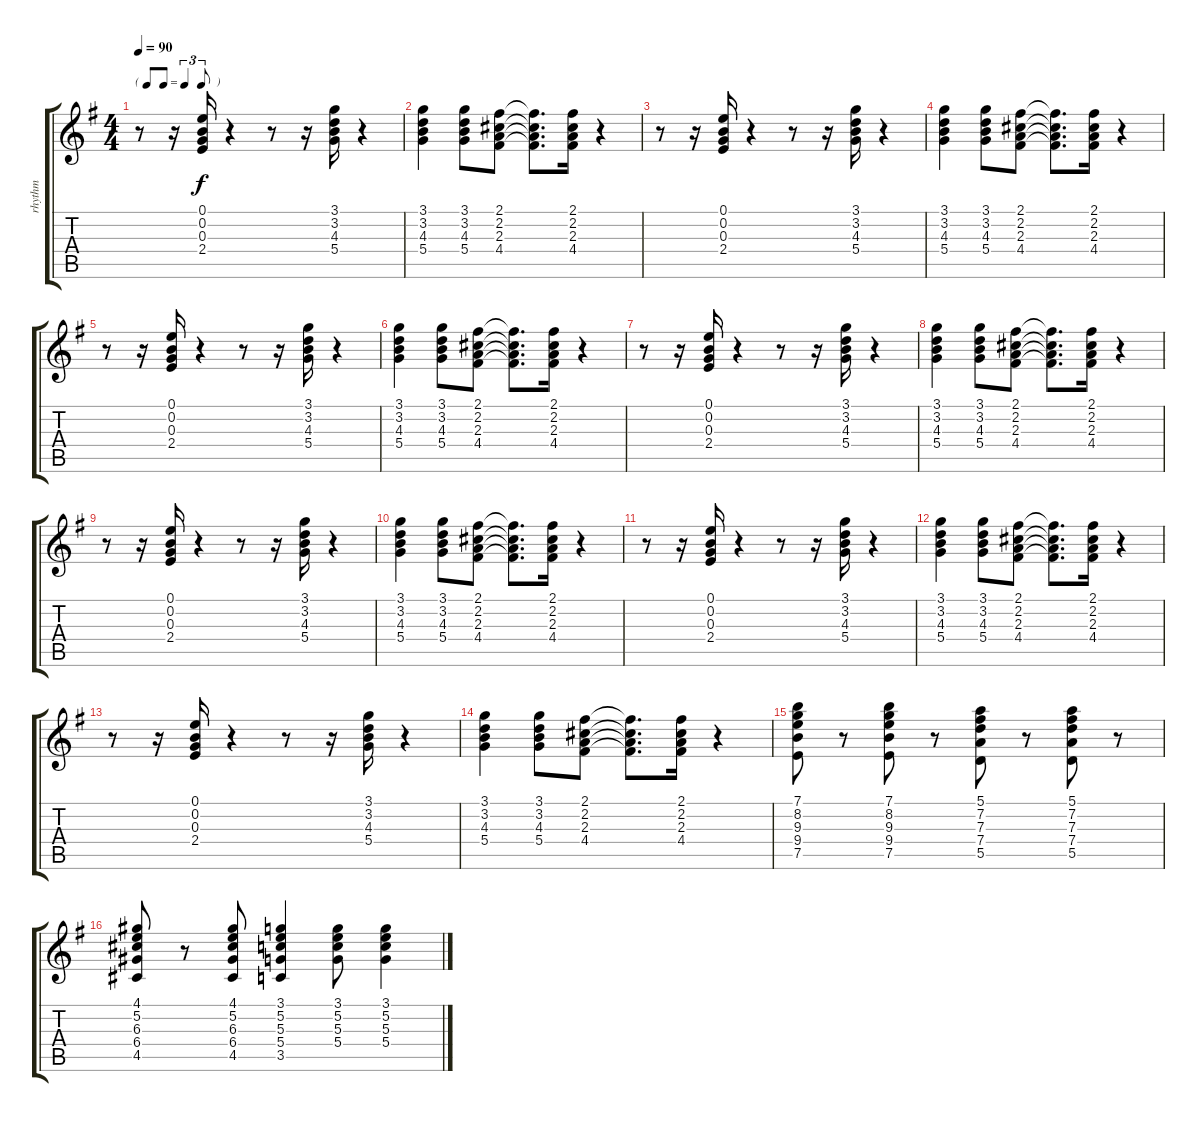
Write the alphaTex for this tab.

\track ("rhythm" "rhythm") {instrument electricguitarjazz}
\staff {score tabs}
\tuning (E4 B3 G3 D3 A2 E2) {hide}
\ts (4 4)
\tf triplet8th
\tempo 90
\clef g2
\ks g
r.8{dy f} r.16 (0.1 0.2 0.3 2.4).16 r.4 r.8 r.16 (3.1 3.2 4.3 5.4).16 r.4 |
(3.1 3.2 4.3 5.4).4 (3.1 3.2 4.3 5.4).8 (2.1 2.2 2.3 4.4).8 (2.1{t} 2.2{t} 2.3{t} 4.4{t}).8{d} (2.1 2.2 2.3 4.4).16 r.4 |
r.8 r.16 (0.1 0.2 0.3 2.4).16 r.4 r.8 r.16 (3.1 3.2 4.3 5.4).16 r.4 |
(3.1 3.2 4.3 5.4).4 (3.1 3.2 4.3 5.4).8 (2.1 2.2 2.3 4.4).8 (2.1{t} 2.2{t} 2.3{t} 4.4{t}).8{d} (2.1 2.2 2.3 4.4).16 r.4 |
r.8 r.16 (0.1 0.2 0.3 2.4).16 r.4 r.8 r.16 (3.1 3.2 4.3 5.4).16 r.4 |
(3.1 3.2 4.3 5.4).4 (3.1 3.2 4.3 5.4).8 (2.1 2.2 2.3 4.4).8 (2.1{t} 2.2{t} 2.3{t} 4.4{t}).8{d} (2.1 2.2 2.3 4.4).16 r.4 |
r.8 r.16 (0.1 0.2 0.3 2.4).16 r.4 r.8 r.16 (3.1 3.2 4.3 5.4).16 r.4 |
(3.1 3.2 4.3 5.4).4 (3.1 3.2 4.3 5.4).8 (2.1 2.2 2.3 4.4).8 (2.1{t} 2.2{t} 2.3{t} 4.4{t}).8{d} (2.1 2.2 2.3 4.4).16 r.4 |
r.8 r.16 (0.1 0.2 0.3 2.4).16 r.4 r.8 r.16 (3.1 3.2 4.3 5.4).16 r.4 |
(3.1 3.2 4.3 5.4).4 (3.1 3.2 4.3 5.4).8 (2.1 2.2 2.3 4.4).8 (2.1{t} 2.2{t} 2.3{t} 4.4{t}).8{d} (2.1 2.2 2.3 4.4).16 r.4 |
r.8 r.16 (0.1 0.2 0.3 2.4).16 r.4 r.8 r.16 (3.1 3.2 4.3 5.4).16 r.4 |
(3.1 3.2 4.3 5.4).4 (3.1 3.2 4.3 5.4).8 (2.1 2.2 2.3 4.4).8 (2.1{t} 2.2{t} 2.3{t} 4.4{t}).8{d} (2.1 2.2 2.3 4.4).16 r.4 |
r.8 r.16 (0.1 0.2 0.3 2.4).16 r.4 r.8 r.16 (3.1 3.2 4.3 5.4).16 r.4 |
(3.1 3.2 4.3 5.4).4 (3.1 3.2 4.3 5.4).8 (2.1 2.2 2.3 4.4).8 (2.1{t} 2.2{t} 2.3{t} 4.4{t}).8{d} (2.1 2.2 2.3 4.4).16 r.4 |
(7.1 8.2 9.3 9.4 7.5).8 r.8 (7.1 8.2 9.3 9.4 7.5).8 r.8 (5.1 7.2 7.3 7.4 5.5).8 r.8 (5.1 7.2 7.3 7.4 5.5).8 r.8 |
(4.1 5.2 6.3 6.4 4.5).8 r.8 (4.1 5.2 6.3 6.4 4.5).8 (3.1 5.2 5.3 5.4 3.5).4 (3.1 5.2 5.3 5.4).8 (3.1 5.2 5.3 5.4).4
